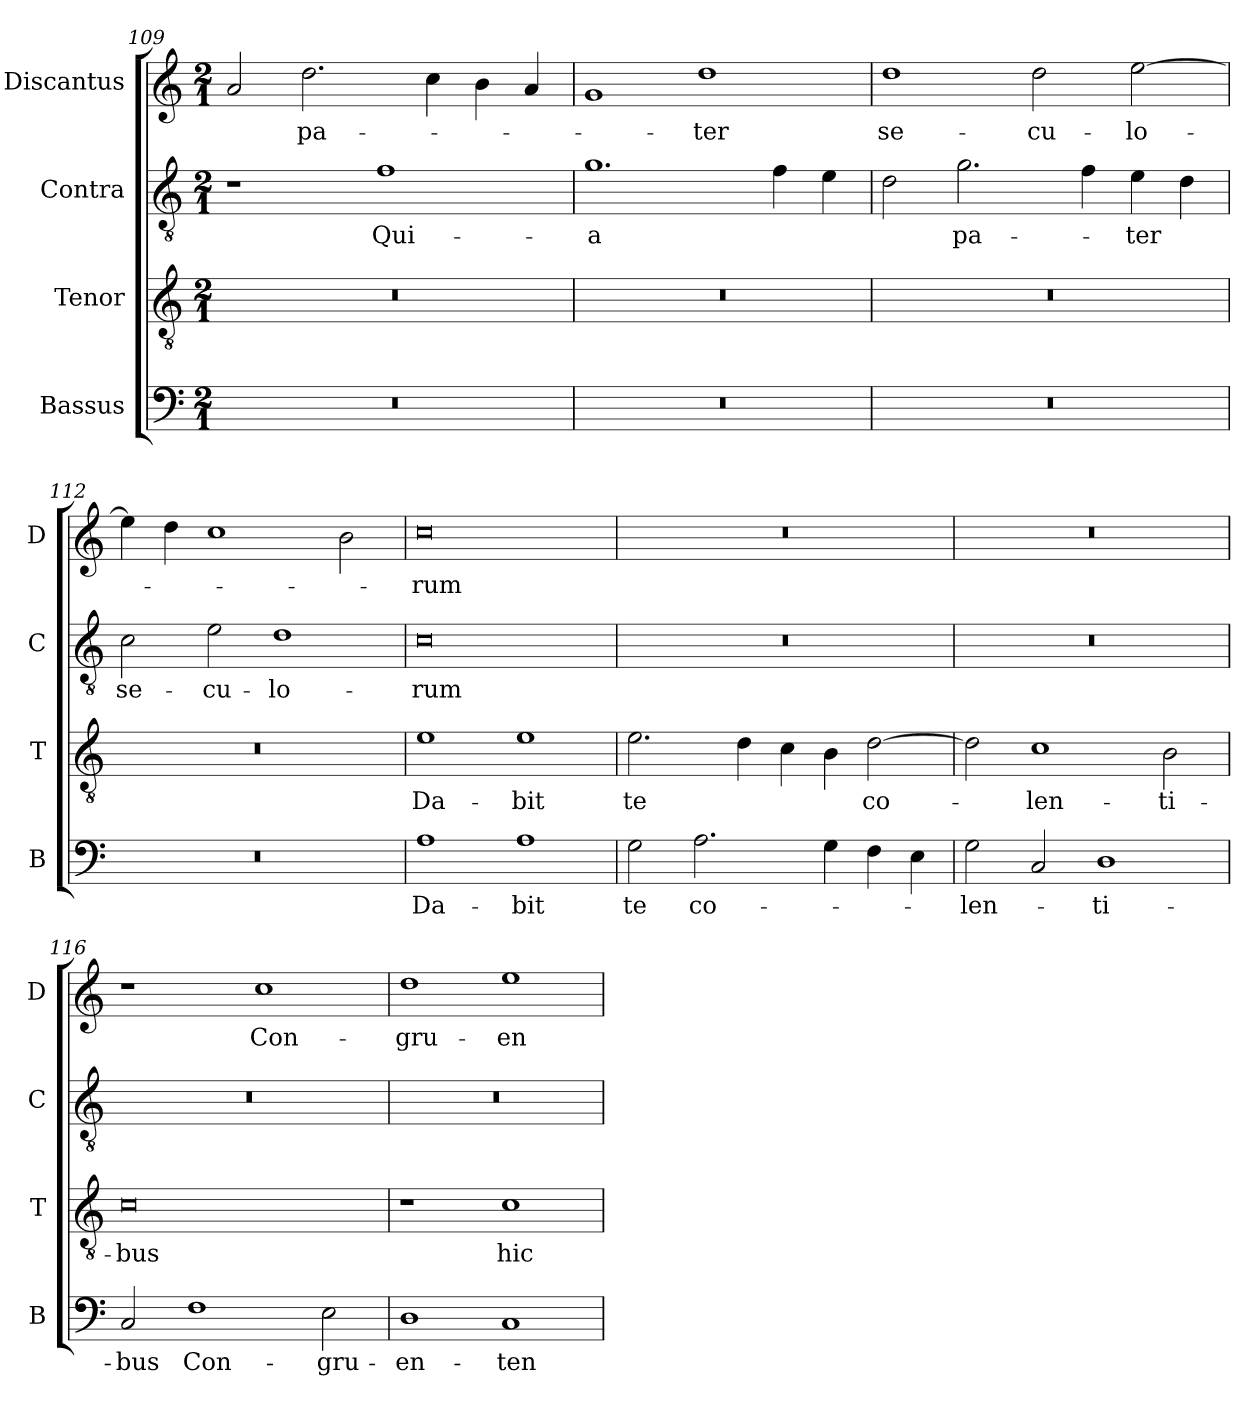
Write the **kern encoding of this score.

**kern	**text	**kern	**text	**kern	**text	**kern	**text
*part4	*part4	*part3	*part3	*part2	*part2	*part1	*part1
*staff4	*staff4	*staff3	*staff3	*staff2	*staff2	*staff1	*staff1
*I"Bassus	*	*I"Tenor	*	*I"Contra	*	*I"Discantus	*
*I'B	*	*I'T	*	*I'C	*	*I'D	*
*clefF4	*	*clefGv2	*	*clefGv2	*	*clefG2	*
*k[]	*	*k[]	*	*k[]	*	*k[]	*
*M2/1	*	*M2/1	*	*M2/1	*	*M2/1	*
=109	=109	=109	=109	=109	=109	=109	=109
0r	.	0r	.	1r	.	2a/	.
.	.	.	.	.	.	2.dd\	pa-
.	.	.	.	1f	Qui-	.	.
.	.	.	.	.	.	4cc\	.
.	.	.	.	.	.	4b\	.
.	.	.	.	.	.	4a/	.
=110	=110	=110	=110	=110	=110	=110	=110
0r	.	0r	.	1.g	-a	1g	.
.	.	.	.	.	.	1dd	-ter
.	.	.	.	4f\	.	.	.
.	.	.	.	4e\	.	.	.
=111	=111	=111	=111	=111	=111	=111	=111
0r	.	0r	.	2d\	.	1dd	se-
.	.	.	.	2.g\	pa-	.	.
.	.	.	.	.	.	2dd\	-cu-
.	.	.	.	4f\	.	.	.
.	.	.	.	4e\	-ter	[2ee\	-lo-
.	.	.	.	4d\	.	.	.
=112	=112	=112	=112	=112	=112	=112	=112
0r	.	0r	.	2c\	se-	4ee\]	.
.	.	.	.	.	.	4dd\	.
.	.	.	.	2e\	-cu-	1cc	.
.	.	.	.	1d	-lo-	.	.
.	.	.	.	.	.	2b\	.
=113	=113	=113	=113	=113	=113	=113	=113
1A	Da-	1e	Da-	0c	-rum	0cc	-rum
1A	-bit	1e	-bit	.	.	.	.
=114	=114	=114	=114	=114	=114	=114	=114
2G\	te	2.e\	te	0r	.	0r	.
2.A\	co-	.	.	.	.	.	.
.	.	4d\	.	.	.	.	.
.	.	4c\	.	.	.	.	.
4G\	.	4B\	.	.	.	.	.
4F\	.	[2d\	co-	.	.	.	.
4E\	.	.	.	.	.	.	.
=115	=115	=115	=115	=115	=115	=115	=115
2G\	-len-	2d\]	.	0r	.	0r	.
2C/	.	1c	-len-	.	.	.	.
1D	-ti-	.	.	.	.	.	.
.	.	2B\	-ti-	.	.	.	.
=116	=116	=116	=116	=116	=116	=116	=116
2C/	-bus	0c	-bus	0r	.	1r	.
1F	Con-	.	.	.	.	.	.
.	.	.	.	.	.	1cc	Con-
2E\	-gru-	.	.	.	.	.	.
=117	=117	=117	=117	=117	=117	=117	=117
1D	-en-	1r	.	0r	.	1dd	-gru-
1C	-ten	1c	hic	.	.	1ee	-en-
=	=	=	=	=	=	=	=
*-	*-	*-	*-	*-	*-	*-	*-
